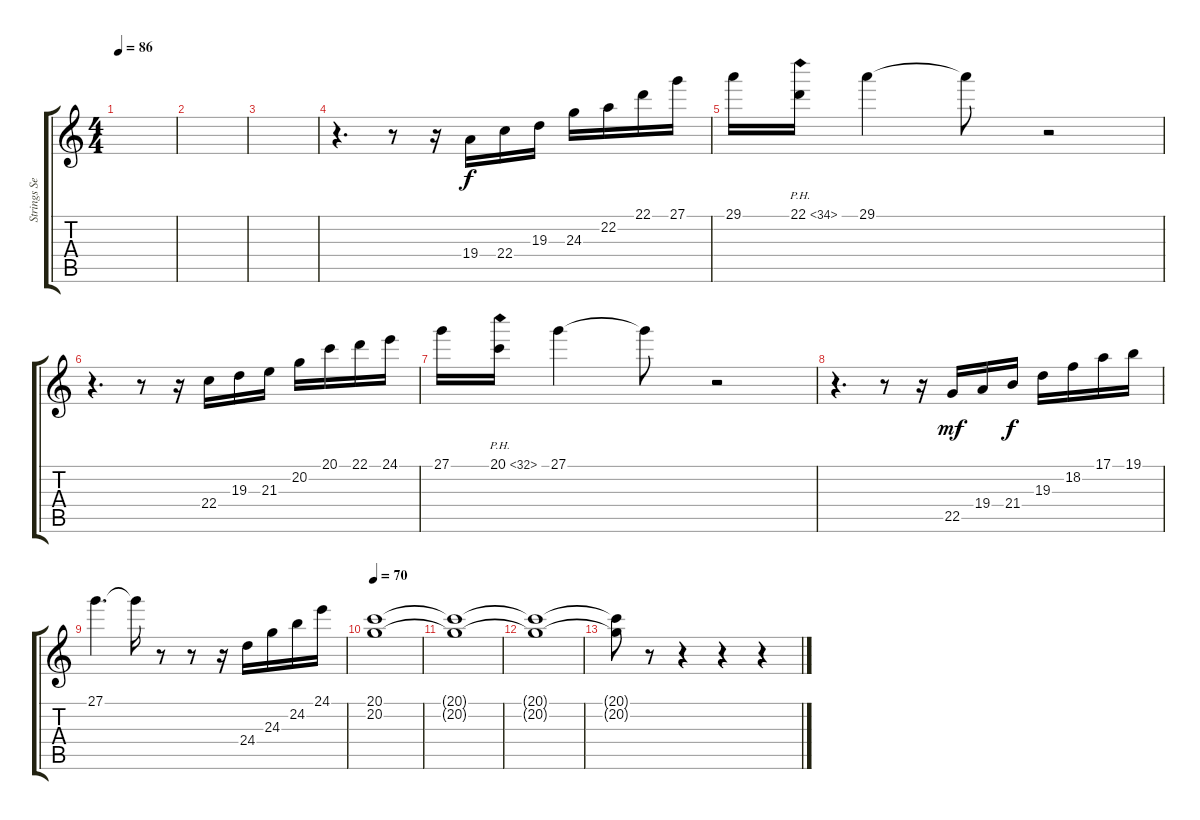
\track ("Strings Section" "Strings Se") {instrument stringensemble1}
\staff {score tabs}
\tuning (E4 B3 G3 D3 A2 E2) {hide}
\ts (4 4)
\tempo 86
\clef g2
\ks c
|
|
|
r.4{d} r.8 r.16 19.4.16 22.4.16 19.3.16 24.3.16 22.2.16 22.1.16 27.1.16 |
29.1.16 22.1{ph 12}.16 29.1.4 29.1{t}.8 r.2 |
r.4{d} r.8 r.16 22.4.16 19.3.16 21.3.16 20.2.16 20.1.16 22.1.16 24.1.16 |
27.1.16 20.1{ph 12}.16 27.1.4 27.1{t}.8 r.2 |
r.4{d} r.8 r.16 22.5.16{dy mf} 19.4.16 21.4.16{dy f} 19.3.16 18.2.16 17.1.16 19.1.16 |
27.1.4{d} 27.1{t}.16 r.8 r.8 r.16 24.4.16 24.3.16 24.2.16 24.1.16 |
\tempo 70
(20.1 20.2).1 |
(20.1{t} 20.2{t}).1 |
(20.1{t} 20.2{t}).1 |
(20.1{t} 20.2{t}).8 r.8 r.4 r.4 r.4
